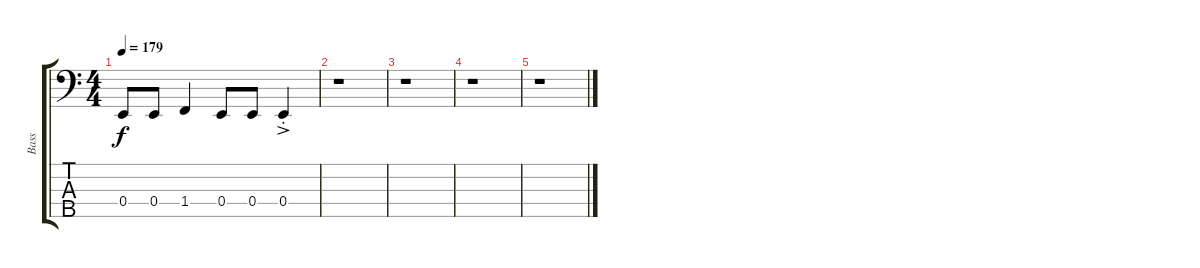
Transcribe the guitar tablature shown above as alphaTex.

\track ("Bass" "Bass") {instrument electricbasspick}
\staff {score tabs}
\tuning (G2 D2 A1 E1 B0) {hide}
\ts (4 4)
\tempo 179
\clef f4
\ks c
0.4.8{dy f} 0.4.8 1.4.4 0.4.8 0.4.8 0.4{ac st}.4 |
r.1 |
r.1 |
r.1 |
r.1
